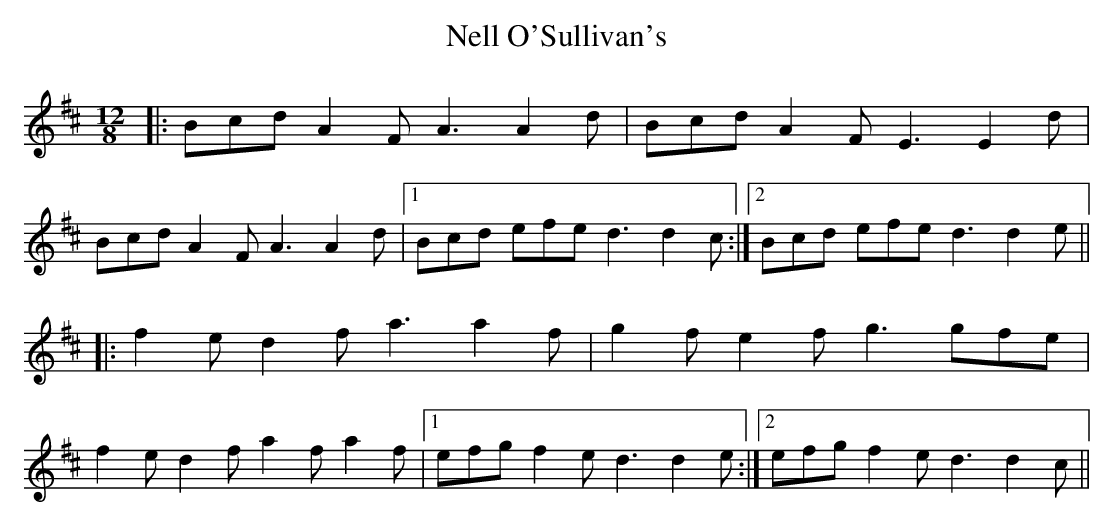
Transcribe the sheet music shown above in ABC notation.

X:1
T: Nell O'Sullivan's
M: 12/8
L: 1/8
K: Dmaj
|:Bcd A2F A3 A2d|Bcd A2F E3 E2d|
Bcd A2F A3 A2d|1 Bcd efe d3 d2c:|2 Bcd efe d3 d2e||
|:f2e d2f a3 a2f|g2f e2f g3 gfe|
f2e d2f a2f a2f|1 efg f2e d3 d2e:|2 efg f2e d3 d2c||
